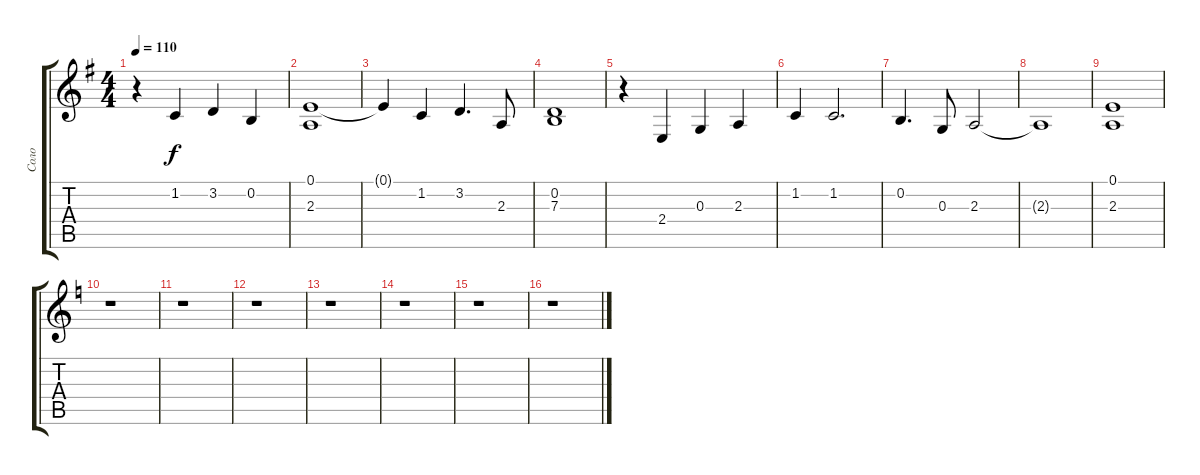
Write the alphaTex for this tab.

\track ("Соло" "Соло") {instrument acousticgrandpiano}
\staff {score tabs}
\tuning (E4 B3 G3 D3 A2 E2) {hide}
\ts (4 4)
\tempo 110
\clef g2
\ks eminor
r.4{dy f} 1.2.4 3.2.4 0.2.4 |
(0.1 2.3).1 |
0.1{t}.4 1.2.4 3.2.4{d} 2.3.8 |
(0.2 7.3).1 |
r.4 2.4.4 0.3.4 2.3.4 |
1.2.4 1.2.2{d} |
0.2.4{d} 0.3.8 2.3.2 |
2.3{t}.1 |
(0.1 2.3).1 |
\ks aminor
r.1 |
r.1 |
r.1 |
r.1 |
r.1 |
r.1 |
r.1
